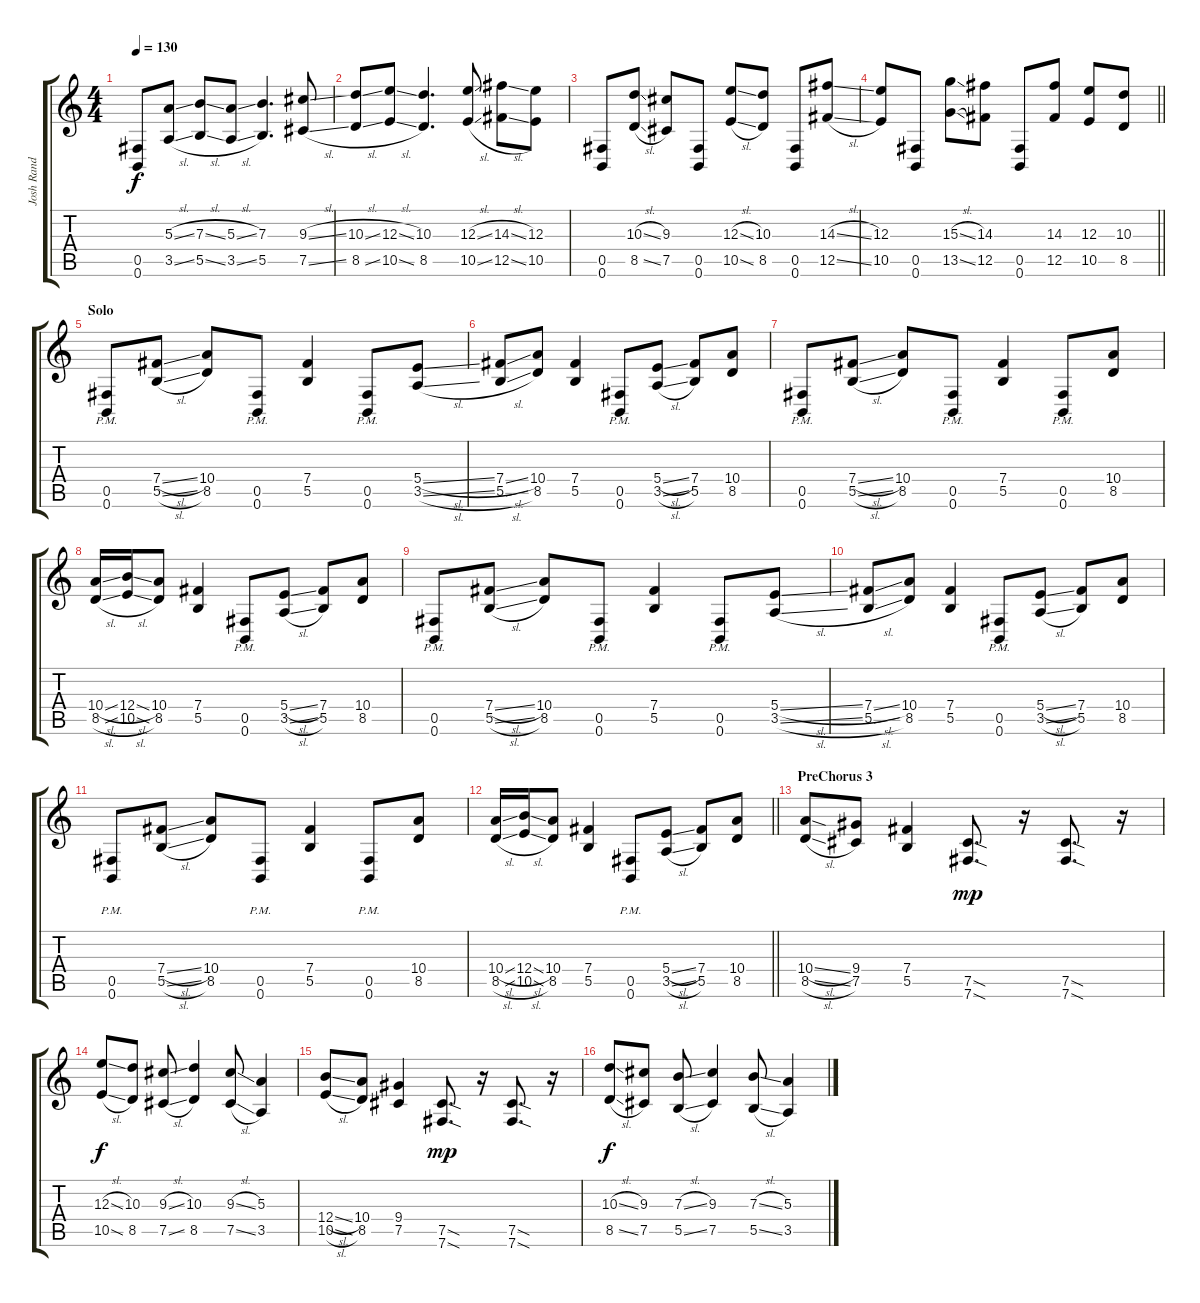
\track ("Josh Rand" "Josh Rand") {instrument distortionguitar}
\staff {score tabs}
\tuning (Db4 Ab3 E3 B2 Gb2 B1) {hide}
\ts (4 4)
\tempo 130
\clef g2
\ks c
(0.5 0.6).8{dy f} (5.3{sl} 3.5{sl}).8 (7.3{sl} 5.5{sl}).8 (5.3{sl} 3.5{sl}).8 (7.3 5.5).4{d} (9.3{sl} 7.5{sl}).8 |
(10.3{sl} 8.5{sl}).8 (12.3{sl} 10.5{sl}).8 (10.3 8.5).4{d} (12.3{sl} 10.5{sl}).8 (14.3{sl} 12.5{sl}).8 (12.3 10.5).8 |
(0.5 0.6).8 (10.3{sl} 8.5{sl}).8 (9.3 7.5).8 (0.5 0.6).8 (12.3{sl} 10.5{sl}).8 (10.3 8.5).8 (0.5 0.6).8 (14.3{sl} 12.5{sl}).8 |
\barLineRight lightlight
(12.3 10.5).8 (0.5 0.6).8 (15.3{sl} 13.5{sl}).8 (14.3 12.5).8 (0.5 0.6).8 (14.3 12.5).8 (12.3 10.5).8 (10.3 8.5).8 |
\section ("" "Solo")
(0.5{pm} 0.6{pm}).8 (7.4{sl} 5.5{sl}).8 (10.4 8.5).8 (0.5{pm} 0.6{pm}).8 (7.4 5.5).4 (0.5{pm} 0.6{pm}).8 (5.4{sl} 3.5{sl}).8 |
(7.4{sl} 5.5{sl}).8 (10.4 8.5).8 (7.4 5.5).4 (0.5{pm} 0.6{pm}).8 (5.4{sl} 3.5{sl}).8 (7.4 5.5).8 (10.4 8.5).8 |
(0.5{pm} 0.6{pm}).8 (7.4{sl} 5.5{sl}).8 (10.4 8.5).8 (0.5{pm} 0.6{pm}).8 (7.4 5.5).4 (0.5{pm} 0.6{pm}).8 (10.4 8.5).8 |
(10.4{sl} 8.5{sl}).16 (12.4{sl} 10.5{sl}).16 (10.4 8.5).8 (7.4 5.5).4 (0.5{pm} 0.6{pm}).8 (5.4{sl} 3.5{sl}).8 (7.4 5.5).8 (10.4 8.5).8 |
(0.5{pm} 0.6{pm}).8 (7.4{sl} 5.5{sl}).8 (10.4 8.5).8 (0.5{pm} 0.6{pm}).8 (7.4 5.5).4 (0.5{pm} 0.6{pm}).8 (5.4{sl} 3.5{sl}).8 |
(7.4{sl} 5.5{sl}).8 (10.4 8.5).8 (7.4 5.5).4 (0.5{pm} 0.6{pm}).8 (5.4{sl} 3.5{sl}).8 (7.4 5.5).8 (10.4 8.5).8 |
(0.5{pm} 0.6{pm}).8 (7.4{sl} 5.5{sl}).8 (10.4 8.5).8 (0.5{pm} 0.6{pm}).8 (7.4 5.5).4 (0.5{pm} 0.6{pm}).8 (10.4 8.5).8 |
\barLineRight lightlight
(10.4{sl} 8.5{sl}).16 (12.4{sl} 10.5{sl}).16 (10.4 8.5).8 (7.4 5.5).4 (0.5{pm} 0.6{pm}).8 (5.4{sl} 3.5{sl}).8 (7.4 5.5).8 (10.4 8.5).8 |
\section ("" "PreChorus 3")
(10.4{sl} 8.5{sl}).8{instrument distortionguitar} (9.4 7.5).8 (7.4 5.5).4 (7.5{sod} 7.6{sod}).8{d dy mp} r.16 (7.5{sod} 7.6{sod}).8{d} r.16 |
(12.3{sl} 10.5{sl}).8{dy f} (10.3 8.5).8 (9.3{sl} 7.5{sl}).8 (10.3 8.5).4 (9.3{sl} 7.5{sl}).8 (5.3 3.5).4 |
(12.4{sl} 10.5{sl}).8 (10.4 8.5).8 (9.4 7.5).4 (7.5{sod} 7.6{sod}).8{d dy mp} r.16 (7.5{sod} 7.6{sod}).8{d} r.16 |
(10.3{sl} 8.5{sl}).8{dy f} (9.3 7.5).8 (7.3{sl} 5.5{sl}).8 (9.3 7.5).4 (7.3{sl} 5.5{sl}).8 (5.3 3.5).4
